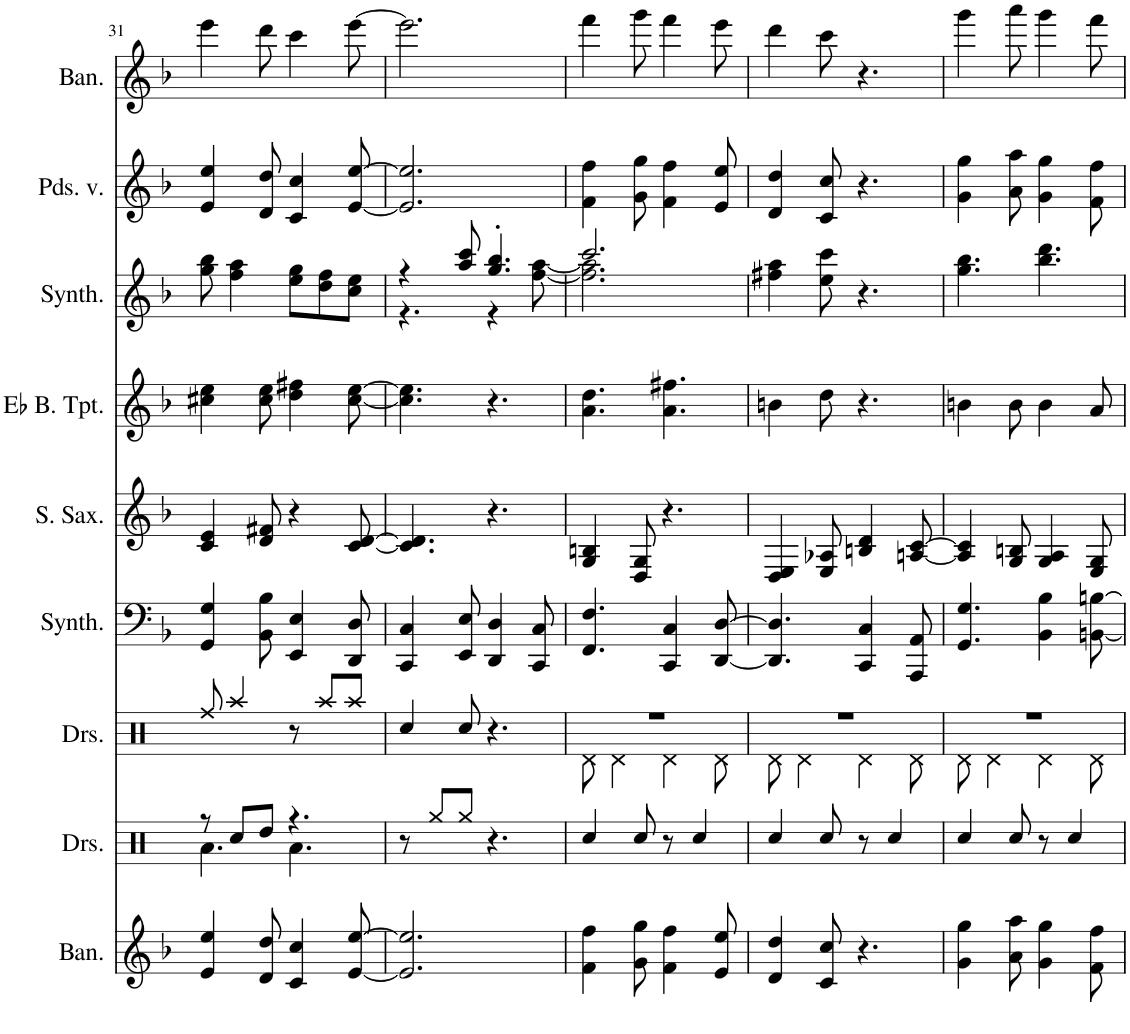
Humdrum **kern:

**kern	**kern	**kern	**kern	**kern	**kern	**kern	**kern	**kern
*part9	*part8	*part7	*part6	*part5	*part4	*part3	*part2	*part1
*staff9	*staff8	*staff7	*staff6	*staff5	*staff4	*staff3	*staff2	*staff1
*I"Bandoneon	*I"Drumset	*I"Drumset	*I"Brass Synthesizer	*I"Soprano Saxophone	*I"Eb Bass Trumpet	*I"Pad Synthesizer	*I"Pardessus de viole	*I"Bandoneon
*I'Ban.	*I'Drs.	*I'Drs.	*I'Synth.	*I'S. Sax.	*I'Eb B. Tpt.	*I'Synth.	*I'Pds. v.	*I'Ban.
!!LO:PB:g=z
*clefG2	*clefX	*clefX	*clefF4	*clefG2	*clefG2	*clefG2	*clefG2	*clefG2
*	*	*	*	*Trd1c2	*Trd5c9	*	*	*
*k[b-]	*k[]	*k[]	*k[b-]	*k[b-]	*k[b-]	*k[b-]	*k[b-]	*k[b-]
*M6/8	*M6/8	*M6/8	*M6/8	*M6/8	*M6/8	*M6/8	*M6/8	*M6/8
=31	=31	=31	=31	=31	=31	=31	=31	=31
*	*^	*	*	*	*	*	*	*
4e/ 4ee/	8r	4.Ra\	8Rff/	4GG/ 4G/	4c/ 4e/	4cc#X\ 4ee\	8gg\ 8bb-\	4e/ 4ee/	4eee\
.	8Rcc/L	.	4Raa/	.	.	.	4ff\ 4aa\	.	.
8d/ 8dd/	8Rdd/J	.	.	8BB-\ 8B-\	8d/ 8f#X/	8cc#\ 8ee\	.	8d/ 8dd/	8ddd\
4c/ 4cc/	4.r	4.Ra\	8r	4EE/ 4E/	4r	4dd\ 4ff#X\	8ee\ 8gg\L	4c/ 4cc/	4ccc\
.	.	.	8Raa/L	.	.	.	8dd\ 8ff\	.	.
[8e/ [8ee/	.	.	8Raa/J	8DD/ 8D/	[8c/ [8d/	[8cc#\ [8ee\	8cc\ 8ee\J	[8e/ [8ee/	[8eee\
*	*v	*v	*	*	*	*	*	*	*
=32	=32	=32	=32	=32	=32	=32	=32	=32
*	*	*	*	*	*	*^	*	*
2.e/] 2.ee/]	8r	4Rcc/	4CC/ 4C/	4.c/] 4.d/]	4.cc#\] 4.ee\]	4r	4.r	2.e/] 2.ee/]	2.eee\]
.	8Rgg/L	.	.	.	.	.	.	.	.
.	8Rgg/J	8Rcc/	8EE/ 8E/	.	.	8aa/ 8ccc/	.	.	.
.	4.r	4.r	4DD/ 4D/	4.r	4.r	4.gg/' 4.bb-/'	4r	.	.
.	.	.	8CC/ 8C/	.	.	.	[8ff\ [8aa\	.	.
=33	=33	=33	=33	=33	=33	=33	=33	=33	=33
*	*	*^	*	*	*	*	*	*	*
4f\ 4ff\	4Rcc/	2.r	8Rd\	4.FF/ 4.F/	4G/ 4Bn/	4.a\ 4.dd\	2.ccc/	2.ff\] 2.aa\]	4f\ 4ff\	4fff\
.	.	.	4Rd\	.	.	.	.	.	.	.
8g\ 8gg\	8Rcc/	.	.	.	8D/ 8G/	.	.	.	8g\ 8gg\	8ggg\
4f\ 4ff\	8r	.	4Rd\	4CC/ 4C/	4.r	4.a\ 4.ff#X\	.	.	4f\ 4ff\	4fff\
.	4Rcc/	.	.	.	.	.	.	.	.	.
8e/ 8ee/	.	.	8Rd\	[8DD/ [8D/	.	.	.	.	8e/ 8ee/	8eee\
*	*	*	*	*	*	*	*v	*v	*	*
=34	=34	=34	=34	=34	=34	=34	=34	=34	=34
4d/ 4dd/	4Rcc/	2.r	8Rd\	4.DD/] 4.D/]	4D/ 4E/	4bn\	4ff#X\ 4aa\	4d/ 4dd/	4ddd\
.	.	.	4Rd\	.	.	.	.	.	.
8c/ 8cc/	8Rcc/	.	.	.	8E/ 8A-X/	8dd\	8ee\ 8ccc\	8c/ 8cc/	8ccc\
4.r	8r	.	4Rd\	4CC/ 4C/	4Bn/ 4d/	4.r	4.r	4.r	4.r
.	4Rcc/	.	.	.	.	.	.	.	.
.	.	.	8Rd\	8AAA/ 8AA/	[8An/ [8c/	.	.	.	.
=35	=35	=35	=35	=35	=35	=35	=35	=35	=35
4g\ 4gg\	4Rcc/	2.r	8Rd\	4.GG/ 4.G/	4A/] 4c/]	4bn\	4.gg\ 4.bb-\	4g\ 4gg\	4ggg\
.	.	.	4Rd\	.	.	.	.	.	.
8a\ 8aa\	8Rcc/	.	.	.	8G/ 8Bn/	8b\	.	8a\ 8aa\	8aaa\
4g\ 4gg\	8r	.	4Rd\	4BB-\ 4B-\	4G/ 4A/	4b\	4.bb-\ 4.ddd\	4g\ 4gg\	4ggg\
.	4Rcc/	.	.	.	.	.	.	.	.
8f\ 8ff\	.	.	8Rd\	[8BBn\ [8Bn\	8E/ 8G/	8a/	.	8f\ 8ff\	8fff\
*	*	*v	*v	*	*	*	*	*	*
=	=	=	=	=	=	=	=	=
*-	*-	*-	*-	*-	*-	*-	*-	*-
